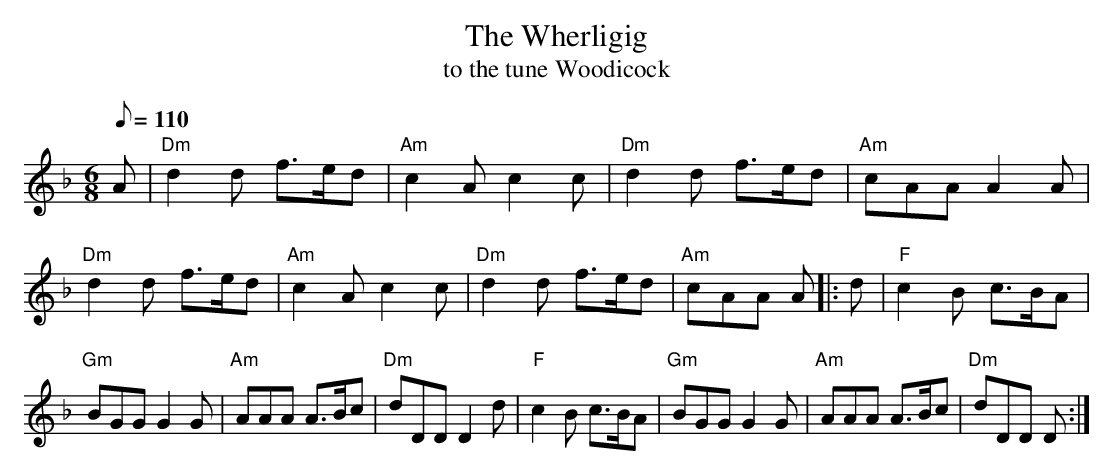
X:1
T:The Wherligig
T:to the tune Woodicock
M:6/8
L:1/8
Q:110
K:Dm
A | "Dm"d2d f>ed | "Am"c2A c2c | "Dm"d2d f>ed | "Am"cAA A2A | \
"Dm"d2d f>ed | "Am"c2A c2c | "Dm"d2d f>ed | "Am"cAA A |: \
d | "F"c2B c>BA | "Gm"BGG G2G | "Am"AAA A>Bc | "Dm"dDD D2d | \
"F"c2B c>BA | "Gm"BGG G2G | "Am" AAA A>Bc | "Dm"dDD D :|
